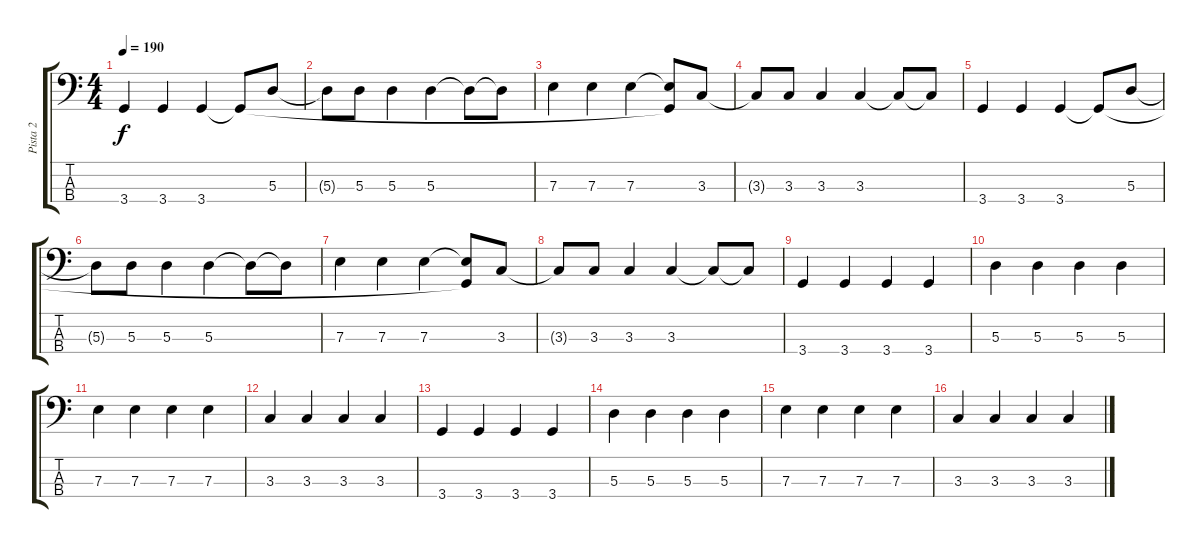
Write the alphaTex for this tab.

\track ("Pista 2" "Pista 2") {instrument electricbasspick}
\staff {score tabs}
\tuning (G2 D2 A1 E1) {hide}
\ts (4 4)
\tempo 190
\clef f4
\ks c
3.4.4{dy f} 3.4.4 3.4.4 3.4{t}.8 5.3.8 |
5.3{t}.8 5.3.8 5.3.4 5.3.4 5.3{t}.8 5.3{t}.8 |
7.3.4 7.3.4 7.3.4 (7.3{t} 3.4{t}).8 3.3.8 |
3.3{t}.8 3.3.8 3.3.4 3.3.4 3.3{t}.8 3.3{t}.8 |
3.4.4 3.4.4 3.4.4 3.4{t}.8 5.3.8 |
5.3{t}.8 5.3.8 5.3.4 5.3.4 5.3{t}.8 5.3{t}.8 |
7.3.4 7.3.4 7.3.4 (7.3{t} 3.4{t}).8 3.3.8 |
3.3{t}.8 3.3.8 3.3.4 3.3.4 3.3{t}.8 3.3{t}.8 |
3.4.4 3.4.4 3.4.4 3.4.4 |
5.3.4 5.3.4 5.3.4 5.3.4 |
7.3.4 7.3.4 7.3.4 7.3.4 |
3.3.4 3.3.4 3.3.4 3.3.4 |
3.4.4 3.4.4 3.4.4 3.4.4 |
5.3.4 5.3.4 5.3.4 5.3.4 |
7.3.4 7.3.4 7.3.4 7.3.4 |
3.3.4 3.3.4 3.3.4 3.3.4
